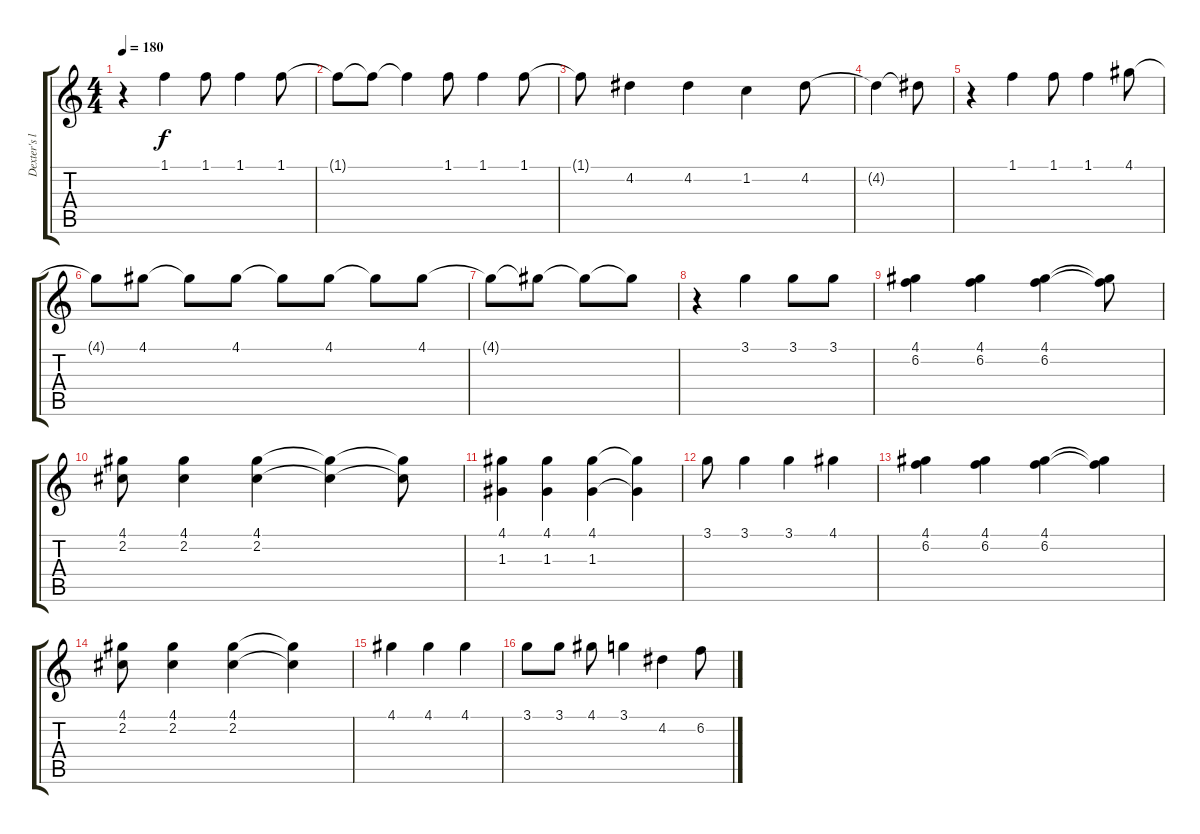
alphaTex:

\track ("Dexter's lyrics" "Dexter's l") {instrument distortionguitar}
\staff {score tabs}
\tuning (E4 B3 G3 D3 A2 E2) {hide}
\ts (4 4)
\tempo 180
\clef g2
\ks c
r.4{dy f} 1.1.4 1.1.8 1.1.4 1.1.8 |
1.1{t}.8 1.1{t}.8 1.1{t}.4 1.1.8 1.1.4 1.1.8 |
1.1{t}.8 4.2.4 4.2.4 1.2.4 4.2.8 |
4.2{t}.4 4.2{t}.8 |
r.4 1.1.4 1.1.8 1.1.4 4.1.8 |
4.1{t}.8 4.1.8 4.1{t}.8 4.1.8 4.1{t}.8 4.1.8 4.1{t}.8 4.1.8 |
4.1{t}.8 4.1{t}.8 4.1{t}.8 4.1{t}.8 |
r.4 3.1.4 3.1.8 3.1.8 |
(4.1 6.2).4 (4.1 6.2).4 (4.1 6.2).4 (4.1{t} 6.2{t}).8 |
(4.1 2.2).8 (4.1 2.2).4 (4.1 2.2).4 (4.1{t} 2.2{t}).4 (4.1{t} 2.2{t}).8 |
(4.1 1.3).4 (4.1 1.3).4 (4.1 1.3).4 (4.1{t} 1.3{t}).4 |
3.1.8 3.1.4 3.1.4 4.1.4 |
(4.1 6.2).4 (4.1 6.2).4 (4.1 6.2).4 (4.1{t} 6.2{t}).4 |
(4.1 2.2).8 (4.1 2.2).4 (4.1 2.2).4 (4.1{t} 2.2{t}).4 |
4.1.4 4.1.4 4.1.4 |
3.1.8 3.1.8 4.1.8 3.1.4 4.2.4 6.2.8
